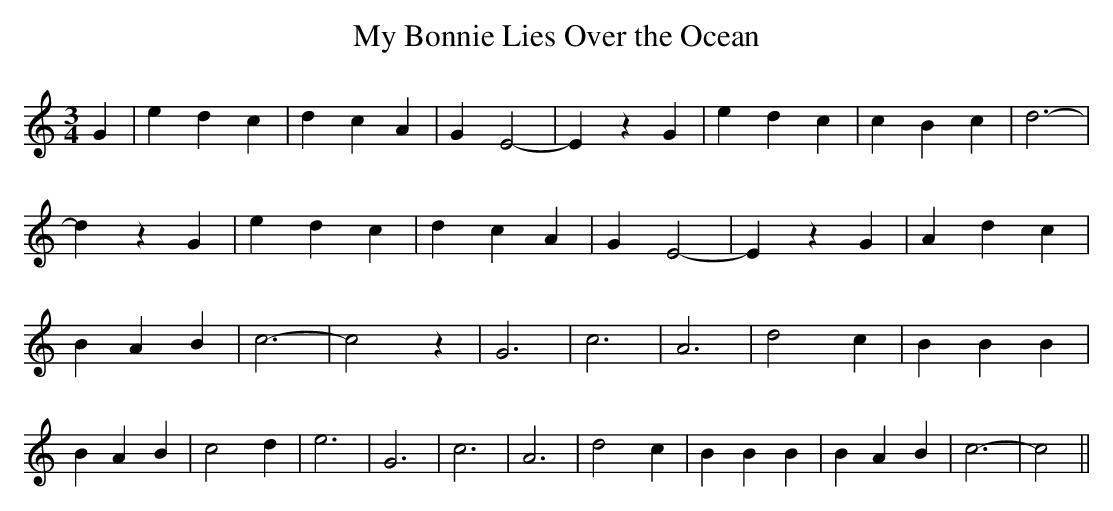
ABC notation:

X:1
T:My Bonnie Lies Over the Ocean
M:3/4
L:1/4
K:C
 G| e d c| d c A| G E2-| E z G| e d c| c B c| d3-| d z G| e d c| d c A|\
 G E2-| E z G| A d c| B A B| c3-| c2 z| G3| c3| A3| d2 c| B B B| B A B|\
 c2 d| e3| G3| c3| A3| d2 c| B B B| B A B| c3-| c2||
